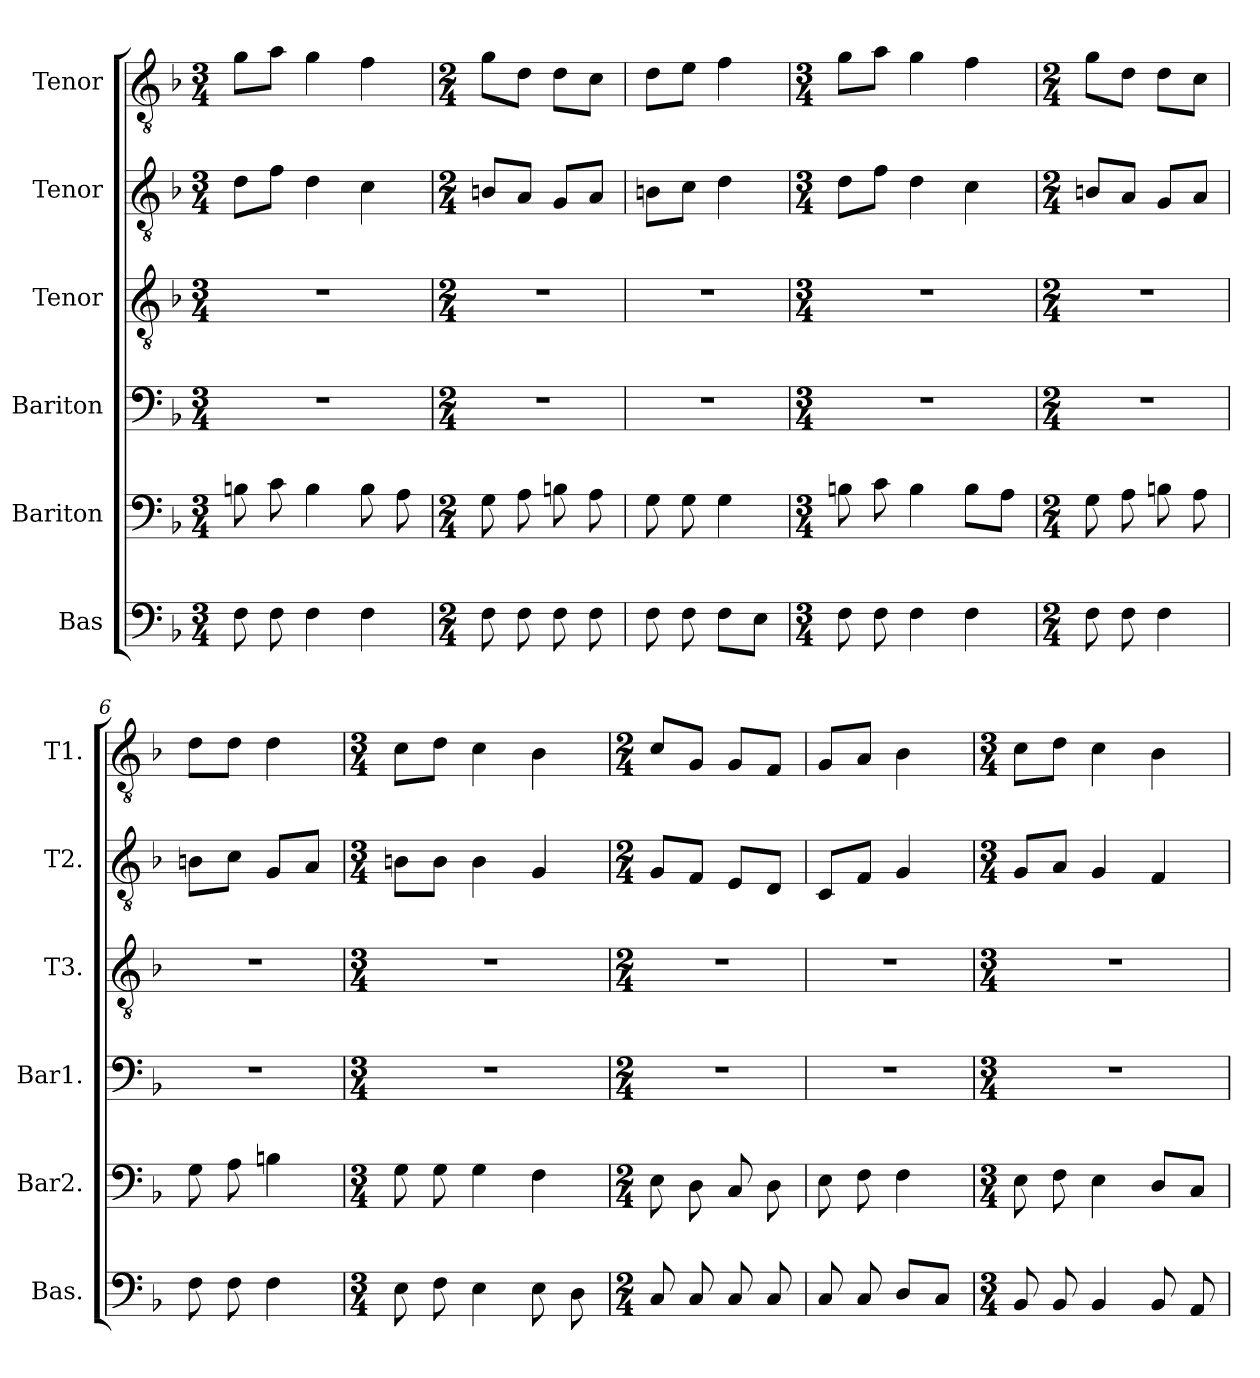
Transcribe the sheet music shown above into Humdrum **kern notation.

**kern	**kern	**kern	**kern	**kern	**kern
*part6	*part5	*part4	*part3	*part2	*part1
*staff6	*staff5	*staff4	*staff3	*staff2	*staff1
*I"Bas	*I"Bariton	*I"Bariton	*I"Tenor	*I"Tenor	*I"Tenor
*I'Bas.	*I'Bar2.	*I'Bar1.	*I'T3.	*I'T2.	*I'T1.
*clefF4	*clefF4	*clefF4	*clefGv2	*clefGv2	*clefGv2
*k[b-]	*k[b-]	*k[b-]	*k[b-]	*k[b-]	*k[b-]
*M3/4	*M3/4	*M3/4	*M3/4	*M3/4	*M3/4
=1	=1	=1	=1	=1	=1
8F\	8Bn\	2.r	2.r	8d\L	8g\L
8F\	8c\	.	.	8f\J	8a\J
4F\	4B\	.	.	4d\	4g\
4F\	8B\	.	.	4c\	4f\
.	8A\	.	.	.	.
=2	=2	=2	=2	=2	=2
*M2/4	*M2/4	*M2/4	*M2/4	*M2/4	*M2/4
8F\	8G\	2r	2r	8Bn/L	8g\L
8F\	8A\	.	.	8A/J	8d\J
8F\	8Bn\	.	.	8G/L	8d\L
8F\	8A\	.	.	8A/J	8c\J
=3	=3	=3	=3	=3	=3
8F\	8G\	2r	2r	8Bn\L	8d\L
8F\	8G\	.	.	8c\J	8e\J
8F\L	4G\	.	.	4d\	4f\
8E\J	.	.	.	.	.
=4	=4	=4	=4	=4	=4
*M3/4	*M3/4	*M3/4	*M3/4	*M3/4	*M3/4
8F\	8Bn\	2.r	2.r	8d\L	8g\L
8F\	8c\	.	.	8f\J	8a\J
4F\	4B\	.	.	4d\	4g\
4F\	8B\L	.	.	4c\	4f\
.	8A\J	.	.	.	.
=5	=5	=5	=5	=5	=5
*M2/4	*M2/4	*M2/4	*M2/4	*M2/4	*M2/4
8F\	8G\	2r	2r	8Bn/L	8g\L
8F\	8A\	.	.	8A/J	8d\J
4F\	8Bn\	.	.	8G/L	8d\L
.	8A\	.	.	8A/J	8c\J
!!LO:LB:g=z
=6	=6	=6	=6	=6	=6
8F\	8G\	2r	2r	8Bn\L	8d\L
8F\	8A\	.	.	8c\J	8d\J
4F\	4Bn\	.	.	8G/L	4d\
.	.	.	.	8A/J	.
=7	=7	=7	=7	=7	=7
*M3/4	*M3/4	*M3/4	*M3/4	*M3/4	*M3/4
8E\	8G\	2.r	2.r	8Bn\L	8c\L
8F\	8G\	.	.	8B\J	8d\J
4E\	4G\	.	.	4B\	4c\
8E\	4F\	.	.	4G/	4B-\
8D\	.	.	.	.	.
=8	=8	=8	=8	=8	=8
*M2/4	*M2/4	*M2/4	*M2/4	*M2/4	*M2/4
8C/	8E\	2r	2r	8G/L	8c/L
8C/	8D\	.	.	8F/J	8G/J
8C/	8C/	.	.	8E/L	8G/L
8C/	8D\	.	.	8D/J	8F/J
=9	=9	=9	=9	=9	=9
8C/	8E\	2r	2r	8C/L	8G/L
8C/	8F\	.	.	8F/J	8A/J
8D/L	4F\	.	.	4G/	4B-\
8C/J	.	.	.	.	.
=10	=10	=10	=10	=10	=10
*M3/4	*M3/4	*M3/4	*M3/4	*M3/4	*M3/4
8BB-/	8E\	2.r	2.r	8G/L	8c\L
8BB-/	8F\	.	.	8A/J	8d\J
4BB-/	4E\	.	.	4G/	4c\
8BB-/	8D/L	.	.	4F/	4B-\
8AA/	8C/J	.	.	.	.
=	=	=	=	=	=
*-	*-	*-	*-	*-	*-
